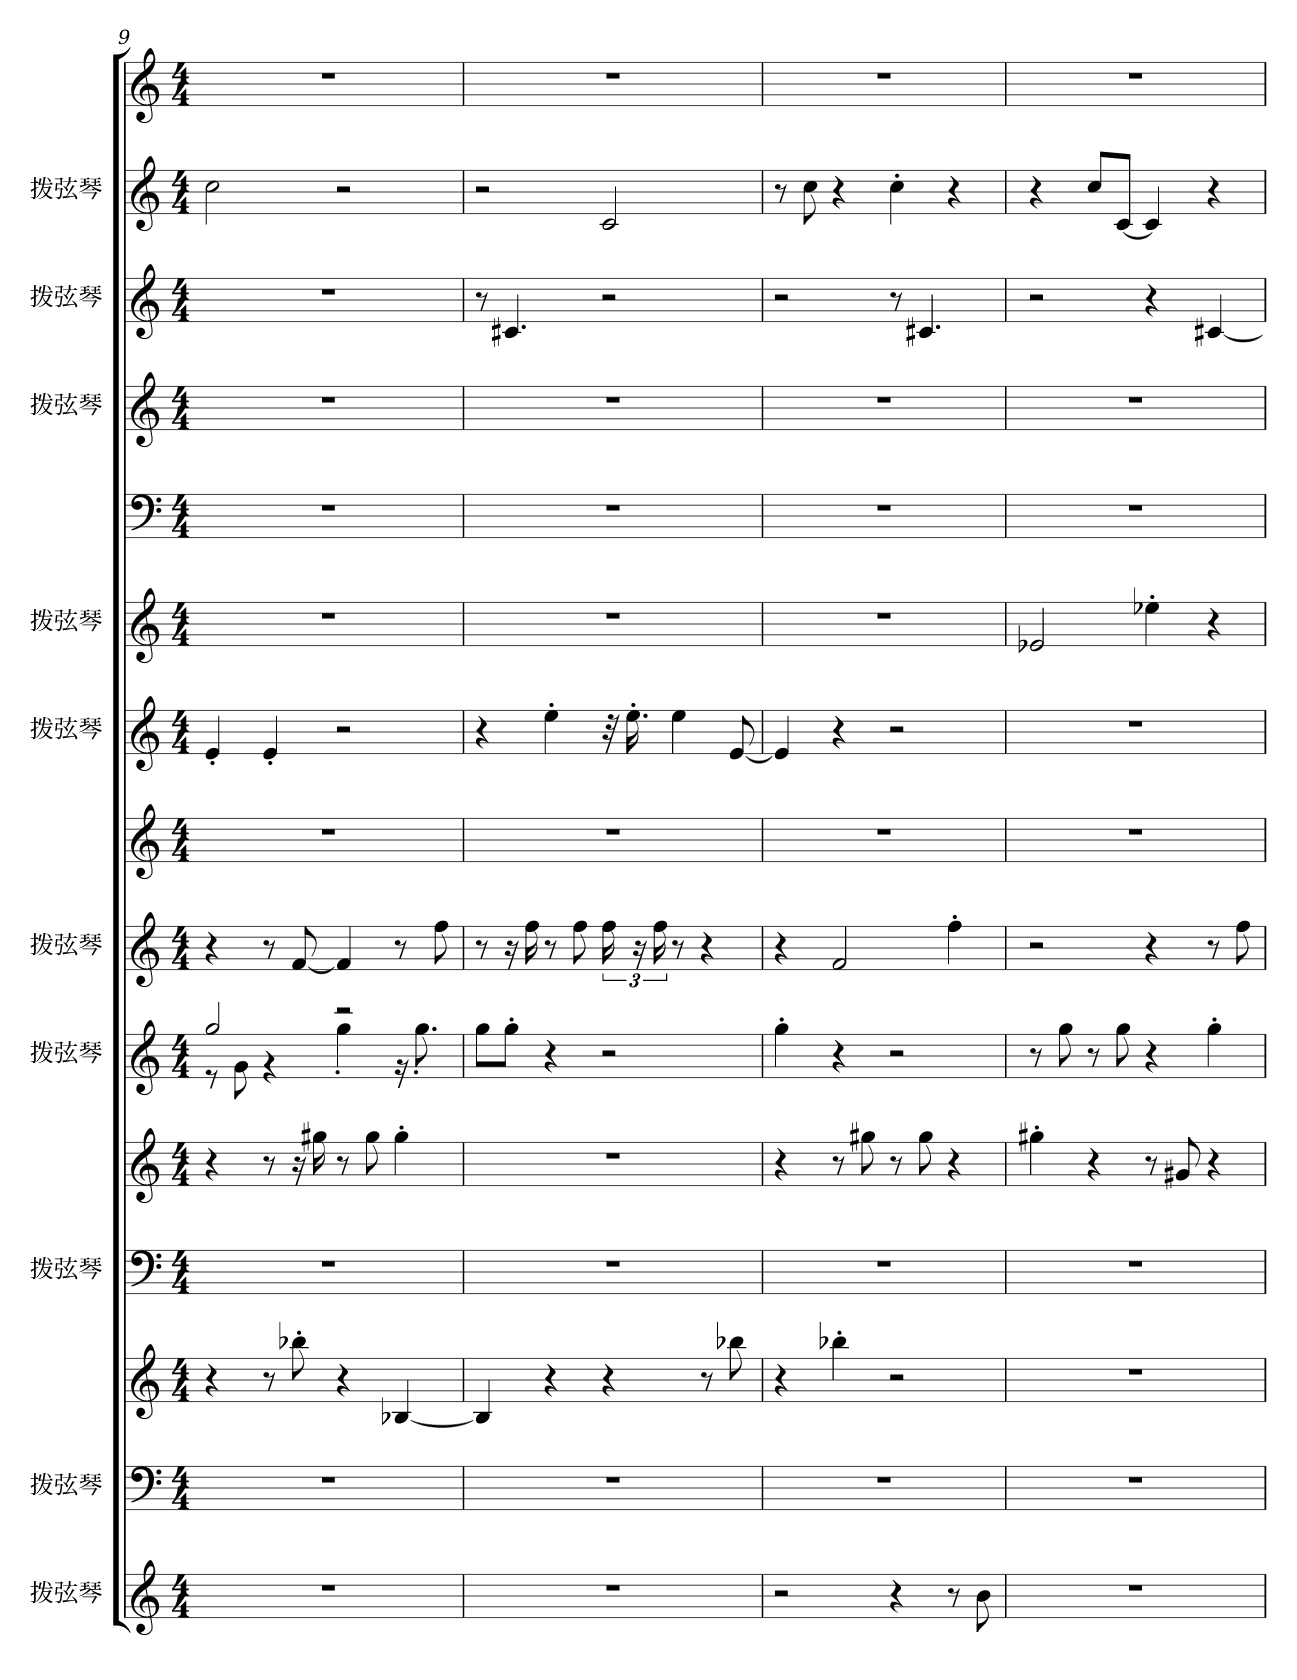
**kern	**kern	**kern	**kern	**kern	**kern	**kern	**kern	**kern	**kern	**kern	**kern	**kern	**kern	**kern
*part10	*part9	*part9	*part8	*part8	*part7	*part6	*part6	*part5	*part4	*part4	*part3	*part2	*part1	*part1
*staff15	*staff14	*staff13	*staff12	*staff11	*staff10	*staff9	*staff8	*staff7	*staff6	*staff5	*staff4	*staff3	*staff2	*staff1
*I"拨弦琴	*I"拨弦琴	*	*I"拨弦琴	*	*I"拨弦琴	*I"拨弦琴	*	*I"拨弦琴	*I"拨弦琴	*	*I"拨弦琴	*I"拨弦琴	*I"拨弦琴	*
*clefG2	*clefF4	*clefG2	*clefF4	*clefG2	*clefG2	*clefG2	*clefG2	*clefG2	*clefG2	*clefF4	*clefG2	*clefG2	*clefG2	*clefG2
*k[]	*k[]	*k[]	*k[]	*k[]	*k[]	*k[]	*k[]	*k[]	*k[]	*k[]	*k[]	*k[]	*k[]	*k[]
*M4/4	*M4/4	*M4/4	*M4/4	*M4/4	*M4/4	*M4/4	*M4/4	*M4/4	*M4/4	*M4/4	*M4/4	*M4/4	*M4/4	*M4/4
=9	=9	=9	=9	=9	=9	=9	=9	=9	=9	=9	=9	=9	=9	=9
*	*	*	*	*	*^	*	*	*	*	*	*	*	*	*
1r	1r	4r	1r	4r	2gg/	8r	4r	1r	4e'/	1r	1r	1r	1r	2cc\	1r
.	.	.	.	.	.	8g\	.	.	.	.	.	.	.	.	.
.	.	8r	.	8r	.	4r	8r	.	4e'/	.	.	.	.	.	.
.	.	8bb-X'\	.	16r	.	.	[8f/	.	.	.	.	.	.	.	.
.	.	.	.	16gg#X\	.	.	.	.	.	.	.	.	.	.	.
.	.	4r	.	8r	2r	4gg'\	4f/]	.	2r	.	.	.	.	2r	.
.	.	.	.	8gg#\	.	.	.	.	.	.	.	.	.	.	.
.	.	[4B-X/	.	4gg#'\	.	16r	8r	.	.	.	.	.	.	.	.
.	.	.	.	.	.	8.gg'\	.	.	.	.	.	.	.	.	.
.	.	.	.	.	.	.	8ff\	.	.	.	.	.	.	.	.
*	*	*	*	*	*v	*v	*	*	*	*	*	*	*	*	*
=10	=10	=10	=10	=10	=10	=10	=10	=10	=10	=10	=10	=10	=10	=10
1r	1r	4B-/]	1r	1r	8gg\L	8r	1r	4r	1r	1r	1r	8r	2r	1r
.	.	.	.	.	8gg'\J	16r	.	.	.	.	.	4.c#X/	.	.
.	.	.	.	.	.	16ff\	.	.	.	.	.	.	.	.
.	.	4r	.	.	4r	8r	.	4ee'\	.	.	.	.	.	.
.	.	.	.	.	.	8ff\	.	.	.	.	.	.	.	.
.	.	4r	.	.	2r	24ff\	.	32r	.	.	.	2r	2c/	.
.	.	.	.	.	.	.	.	16.ee'\	.	.	.	.	.	.
.	.	.	.	.	.	24r	.	.	.	.	.	.	.	.
.	.	.	.	.	.	24ff\	.	.	.	.	.	.	.	.
.	.	.	.	.	.	8r	.	4ee\	.	.	.	.	.	.
.	.	8r	.	.	.	4r	.	.	.	.	.	.	.	.
.	.	8bb-X\	.	.	.	.	.	[8e/	.	.	.	.	.	.
!!LO:PB:g=z
=11	=11	=11	=11	=11	=11	=11	=11	=11	=11	=11	=11	=11	=11	=11
2r	1r	4r	1r	4r	4gg'\	4r	1r	4e/]	1r	1r	1r	2r	8r	1r
.	.	.	.	.	.	.	.	.	.	.	.	.	8cc\	.
.	.	4bb-X'\	.	8r	4r	2f/	.	4r	.	.	.	.	4r	.
.	.	.	.	8gg#X\	.	.	.	.	.	.	.	.	.	.
4r	.	2r	.	8r	2r	.	.	2r	.	.	.	8r	4cc'\	.
.	.	.	.	8gg#\	.	.	.	.	.	.	.	4.c#X/	.	.
8r	.	.	.	4r	.	4ff'\	.	.	.	.	.	.	4r	.
8b\	.	.	.	.	.	.	.	.	.	.	.	.	.	.
=12	=12	=12	=12	=12	=12	=12	=12	=12	=12	=12	=12	=12	=12	=12
1r	1r	1r	1r	4gg#X'\	8r	2r	1r	1r	2e-X/	1r	1r	2r	4r	1r
.	.	.	.	.	8gg\	.	.	.	.	.	.	.	.	.
.	.	.	.	4r	8r	.	.	.	.	.	.	.	8cc/L	.
.	.	.	.	.	8gg\	.	.	.	.	.	.	.	[8c/J	.
.	.	.	.	8r	4r	4r	.	.	4ee-X'\	.	.	4r	4c/]	.
.	.	.	.	8g#X/	.	.	.	.	.	.	.	.	.	.
.	.	.	.	4r	4gg'\	8r	.	.	4r	.	.	[4c#X/	4r	.
.	.	.	.	.	.	8ff\	.	.	.	.	.	.	.	.
=	=	=	=	=	=	=	=	=	=	=	=	=	=	=
*-	*-	*-	*-	*-	*-	*-	*-	*-	*-	*-	*-	*-	*-	*-
